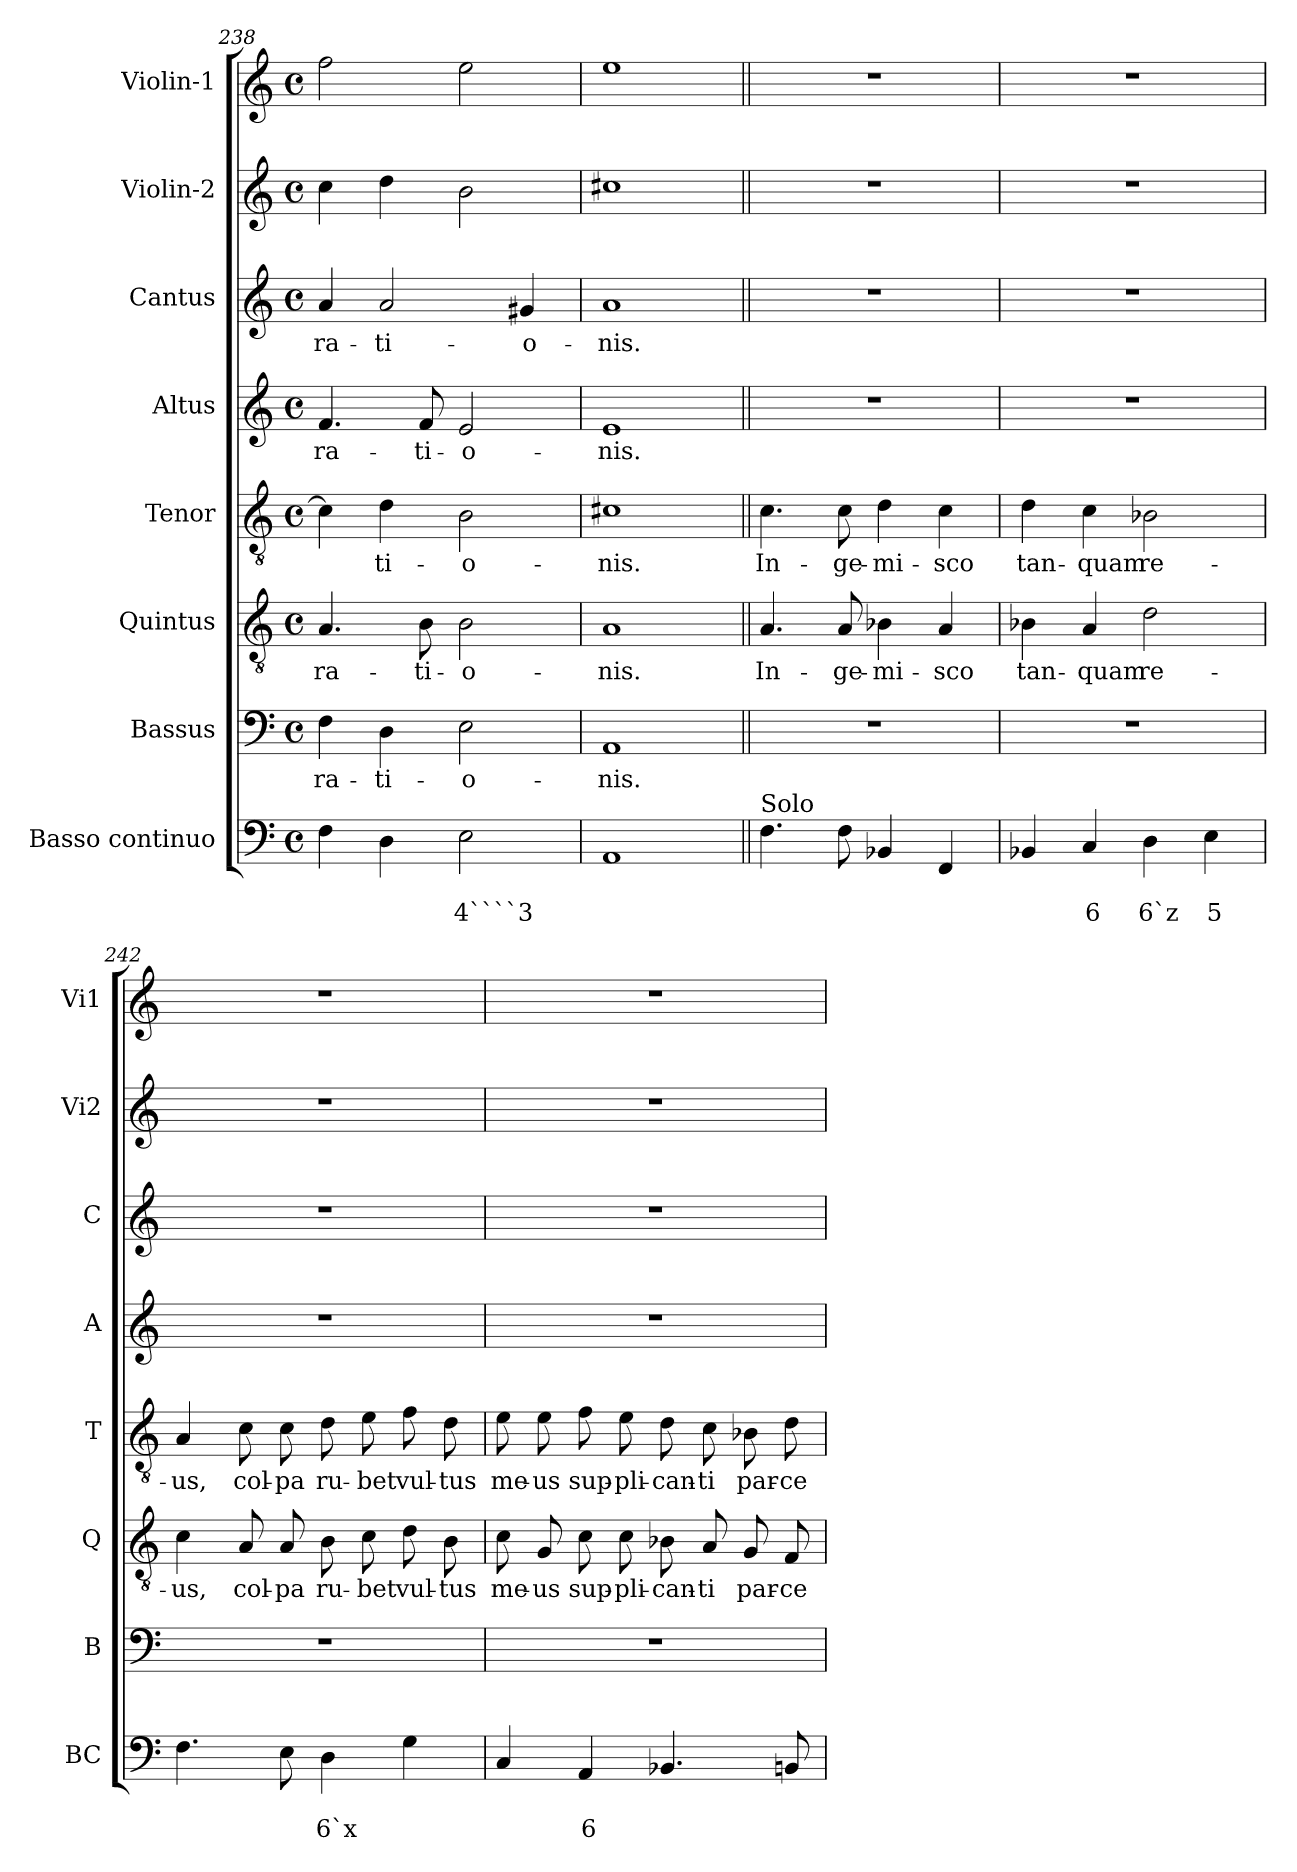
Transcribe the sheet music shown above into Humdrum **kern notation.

**kern	**text	**text	**kern	**text	**kern	**text	**kern	**text	**kern	**text	**kern	**text	**kern	**kern
*part8	*part8	*part8	*part7	*part7	*part6	*part6	*part5	*part5	*part4	*part4	*part3	*part3	*part2	*part1
*staff8	*staff8	*staff8	*staff7	*staff7	*staff6	*staff6	*staff5	*staff5	*staff4	*staff4	*staff3	*staff3	*staff2	*staff1
*I"Basso continuo	*	*	*I"Bassus	*	*I"Quintus	*	*I"Tenor	*	*I"Altus	*	*I"Cantus	*	*I"Violin-2	*I"Violin-1
*I'BC	*	*	*I'B	*	*I'Q	*	*I'T	*	*I'A	*	*I'C	*	*I'Vi2	*I'Vi1
*clefF4	*	*	*clefF4	*	*clefGv2	*	*clefGv2	*	*clefG2	*	*clefG2	*	*clefG2	*clefG2
*k[]	*	*	*k[]	*	*k[]	*	*k[]	*	*k[]	*	*k[]	*	*k[]	*k[]
*C:	*	*	*C:	*	*C:	*	*C:	*	*C:	*	*C:	*	*C:	*C:
*M4/4	*	*	*M4/4	*	*M4/4	*	*M4/4	*	*M4/4	*	*M4/4	*	*M4/4	*M4/4
*met(c)	*	*	*met(c)	*	*met(c)	*	*met(c)	*	*met(c)	*	*met(c)	*	*met(c)	*met(c)
=238	=238	=238	=238	=238	=238	=238	=238	=238	=238	=238	=238	=238	=238	=238
!	!	!	!	!LO:LY:b	!	!LO:LY:b	!	!	!	!LO:LY:b	!	!LO:LY:b	!	!
4F\	.	.	4F\	ra-	4.A/	ra-	4c\]	.	4.f/	ra-	4a/	ra-	4cc\	2ff\
!	!	!	!	!LO:LY:b	!	!	!	!LO:LY:b	!	!	!	!LO:LY:b	!	!
4D\	.	.	4D\	-ti-	.	.	4d\	-ti-	.	.	2a/	-ti-	4dd\	.
!	!	!	!	!	!	!LO:LY:b	!	!	!	!LO:LY:b	!	!	!	!
.	.	.	.	.	8B\	-ti-	.	.	8f/	-ti-	.	.	.	.
!	!	!LO:LY:b	!	!LO:LY:b	!	!LO:LY:b	!	!LO:LY:b	!	!LO:LY:b	!	!	!	!
2E\	.	4````3	2E\	-o-	2B\	-o-	2B\	-o-	2e/	-o-	.	.	2b\	2ee\
!	!	!	!	!	!	!	!	!	!	!	!	!LO:LY:b	!	!
.	.	.	.	.	.	.	.	.	.	.	4g#X/	-o-	.	.
=239	=239	=239	=239	=239	=239	=239	=239	=239	=239	=239	=239	=239	=239	=239
!	!	!	!	!LO:LY:b	!	!LO:LY:b	!	!LO:LY:b	!	!LO:LY:b	!	!LO:LY:b	!	!
1AA	.	.	1AA	-nis.	1A	-nis.	1c#X	-nis.	1e	-nis.	1a	-nis.	1cc#X	1ee
!!LO:LB:g=z
=240||	=240||	=240||	=240||	=240||	=240||	=240||	=240||	=240||	=240||	=240||	=240||	=240||	=240||	=240||
!LO:TX:a:t=Solo	!	!	!	!	!	!	!	!	!	!	!	!	!	!
!	!	!	!	!	!	!LO:LY:b	!	!LO:LY:b	!	!	!	!	!	!
4.F\	.	.	1r	.	4.A/	In-	4.c\	In-	1r	.	1r	.	1r	1r
!	!	!	!	!	!	!LO:LY:b	!	!LO:LY:b	!	!	!	!	!	!
8F\	.	.	.	.	8A/	-ge-	8c\	-ge-	.	.	.	.	.	.
!	!	!	!	!	!	!LO:LY:b	!	!LO:LY:b	!	!	!	!	!	!
4BB-X/	.	.	.	.	4B-X\	-mi-	4d\	-mi-	.	.	.	.	.	.
!	!	!	!	!	!	!LO:LY:b	!	!LO:LY:b	!	!	!	!	!	!
4FF/	.	.	.	.	4A/	-sco	4c\	-sco	.	.	.	.	.	.
=241	=241	=241	=241	=241	=241	=241	=241	=241	=241	=241	=241	=241	=241	=241
!	!	!	!	!	!	!LO:LY:b	!	!LO:LY:b	!	!	!	!	!	!
4BB-X/	.	.	1r	.	4B-X\	tan-	4d\	tan-	1r	.	1r	.	1r	1r
!	!	!LO:LY:b	!	!	!	!LO:LY:b	!	!LO:LY:b	!	!	!	!	!	!
4C/	.	6	.	.	4A/	-quam	4c\	-quam	.	.	.	.	.	.
!	!	!LO:LY:b	!	!	!	!LO:LY:b	!	!LO:LY:b	!	!	!	!	!	!
4D\	.	6`z	.	.	2d\	re-	2B-X\	re-	.	.	.	.	.	.
!	!	!LO:LY:b	!	!	!	!	!	!	!	!	!	!	!	!
4E\	.	5	.	.	.	.	.	.	.	.	.	.	.	.
=242	=242	=242	=242	=242	=242	=242	=242	=242	=242	=242	=242	=242	=242	=242
!	!	!	!	!	!	!LO:LY:b	!	!LO:LY:b	!	!	!	!	!	!
4.F\	.	.	1r	.	4c\	-us,	4A/	-us,	1r	.	1r	.	1r	1r
!	!	!	!	!	!	!LO:LY:b	!	!LO:LY:b	!	!	!	!	!	!
.	.	.	.	.	8A/	col-	8c\	col-	.	.	.	.	.	.
!	!	!	!	!	!	!LO:LY:b	!	!LO:LY:b	!	!	!	!	!	!
8E\	.	.	.	.	8A/	-pa	8c\	-pa	.	.	.	.	.	.
!	!	!LO:LY:b	!	!	!	!LO:LY:b	!	!LO:LY:b	!	!	!	!	!	!
4D\	.	6`x	.	.	8B\	ru-	8d\	ru-	.	.	.	.	.	.
!	!	!	!	!	!	!LO:LY:b	!	!LO:LY:b	!	!	!	!	!	!
.	.	.	.	.	8c\	-bet	8e\	-bet	.	.	.	.	.	.
!	!	!	!	!	!	!LO:LY:b	!	!LO:LY:b	!	!	!	!	!	!
4G\	.	.	.	.	8d\	vul-	8f\	vul-	.	.	.	.	.	.
!	!	!	!	!	!	!LO:LY:b	!	!LO:LY:b	!	!	!	!	!	!
.	.	.	.	.	8B\	-tus	8d\	-tus	.	.	.	.	.	.
=243	=243	=243	=243	=243	=243	=243	=243	=243	=243	=243	=243	=243	=243	=243
!	!	!	!	!	!	!LO:LY:b	!	!LO:LY:b	!	!	!	!	!	!
4C/	.	.	1r	.	8c\	me-	8e\	me-	1r	.	1r	.	1r	1r
!	!	!	!	!	!	!LO:LY:b	!	!LO:LY:b	!	!	!	!	!	!
.	.	.	.	.	8G/	-us	8e\	-us	.	.	.	.	.	.
!	!	!LO:LY:b	!	!	!	!LO:LY:b	!	!LO:LY:b	!	!	!	!	!	!
4AA/	.	6	.	.	8c\	sup-	8f\	sup-	.	.	.	.	.	.
!	!	!	!	!	!	!LO:LY:b	!	!LO:LY:b	!	!	!	!	!	!
.	.	.	.	.	8c\	-pli-	8e\	-pli-	.	.	.	.	.	.
!	!	!	!	!	!	!LO:LY:b	!	!LO:LY:b	!	!	!	!	!	!
4.BB-X/	.	.	.	.	8B-X\	-can-	8d\	-can-	.	.	.	.	.	.
!	!	!	!	!	!	!LO:LY:b	!	!LO:LY:b	!	!	!	!	!	!
.	.	.	.	.	8A/	-ti	8c\	-ti	.	.	.	.	.	.
!	!	!	!	!	!	!LO:LY:b	!	!LO:LY:b	!	!	!	!	!	!
.	.	.	.	.	8G/	par-	8B-X\	par-	.	.	.	.	.	.
!	!	!	!	!	!	!LO:LY:b	!	!LO:LY:b	!	!	!	!	!	!
8BBn/	.	.	.	.	8F/	-ce	8d\	-ce	.	.	.	.	.	.
=	=	=	=	=	=	=	=	=	=	=	=	=	=	=
*-	*-	*-	*-	*-	*-	*-	*-	*-	*-	*-	*-	*-	*-	*-
